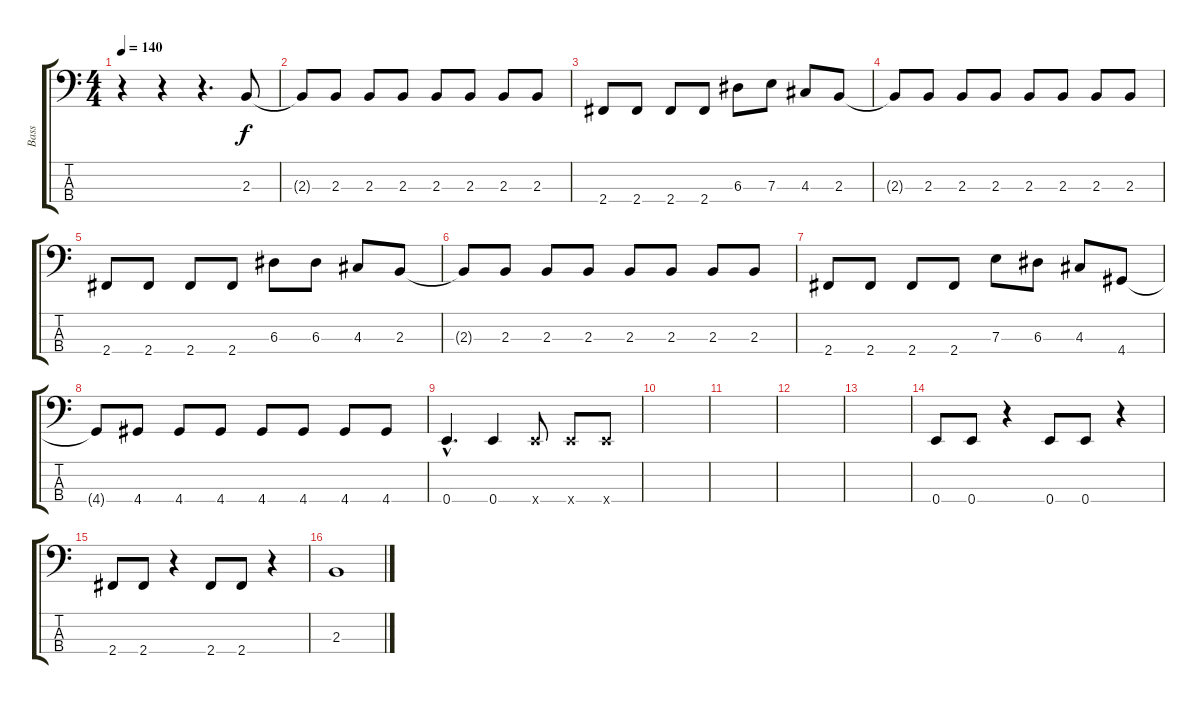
\track ("Bass" "Bass") {instrument electricbasspick}
\staff {score tabs}
\tuning (G2 D2 A1 E1) {hide}
\ts (4 4)
\tempo 140
\clef f4
\ks c
r.4{dy f instrument electricbasspick} r.4 r.4{d} 2.3.8 |
2.3{t}.8 2.3.8 2.3.8 2.3.8 2.3.8 2.3.8 2.3.8 2.3.8 |
2.4.8 2.4.8 2.4.8 2.4.8 6.3.8 7.3.8 4.3.8 2.3.8 |
2.3{t}.8 2.3.8 2.3.8 2.3.8 2.3.8 2.3.8 2.3.8 2.3.8 |
2.4.8 2.4.8 2.4.8 2.4.8 6.3.8 6.3.8 4.3.8 2.3.8 |
2.3{t}.8 2.3.8 2.3.8 2.3.8 2.3.8 2.3.8 2.3.8 2.3.8 |
2.4.8 2.4.8 2.4.8 2.4.8 7.3.8 6.3.8 4.3.8 4.4.8 |
4.4{t}.8 4.4.8 4.4.8 4.4.8 4.4.8 4.4.8 4.4.8 4.4.8 |
0.4{hac}.4{d} 0.4.4 0.4{x}.8 0.4{x}.8 0.4{x}.8 |
|
|
|
|
0.4.8 0.4.8 r.4 0.4.8 0.4.8 r.4 |
2.4.8 2.4.8 r.4 2.4.8 2.4.8 r.4 |
2.3.1
